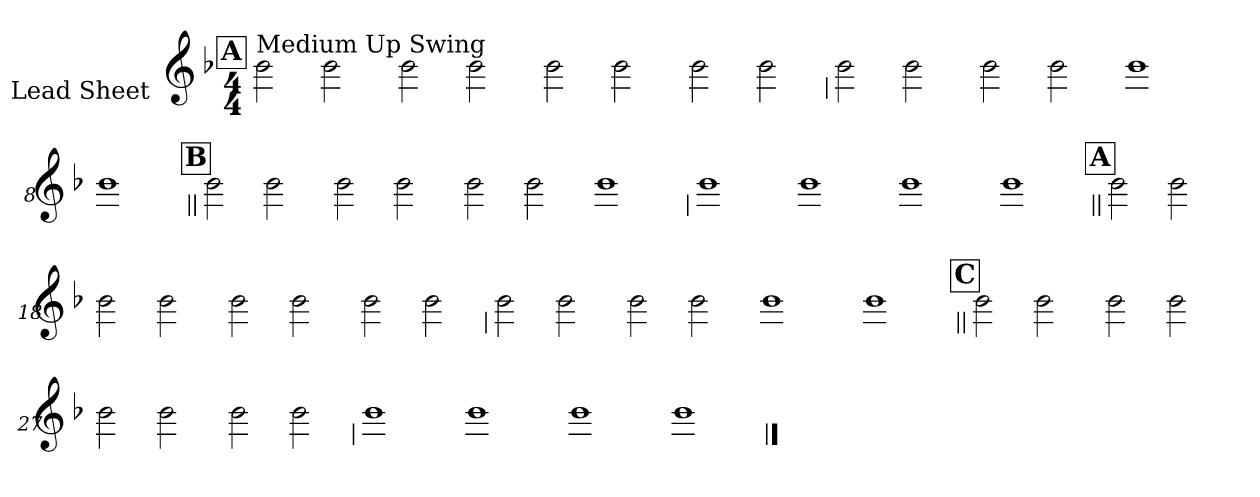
**kern
*part1
*staff1
*I"Lead Sheet
*stria0
*clefG2
*k[b-]
*F:
*M4/4
!!LO:REH:place=s1:a:t=A
=1||
!LO:TX:a:t=Medium Up Swing
2b-
2b-
=2-
2b-
2b-
=3-
2b-
2b-
=4-
2b-
2b-
!!LO:LB:g=z
=5
2b-
2b-
=6-
2b-
2b-
=7-
1b-
=8-
1b-
!!LO:LB:g=z
!!LO:REH:place=s1:a:t=B
=9||
2b-
2b-
=10-
2b-
2b-
=11-
2b-
2b-
=12-
1b-
!!LO:LB:g=z
=13
1b-
=14-
1b-
=15-
1b-
=16-
1b-
!!LO:LB:g=z
!!LO:REH:place=s1:a:t=A
=17||
2b-
2b-
=18-
2b-
2b-
=19-
2b-
2b-
=20-
2b-
2b-
!!LO:LB:g=z
=21
2b-
2b-
=22-
2b-
2b-
=23-
1b-
=24-
1b-
!!LO:LB:g=z
!!LO:REH:place=s1:a:t=C
=25||
2b-
2b-
=26-
2b-
2b-
=27-
2b-
2b-
=28-
2b-
2b-
!!LO:LB:g=z
=29
1b-
=30-
1b-
=31-
1b-
=32-
1b-
==
*-
